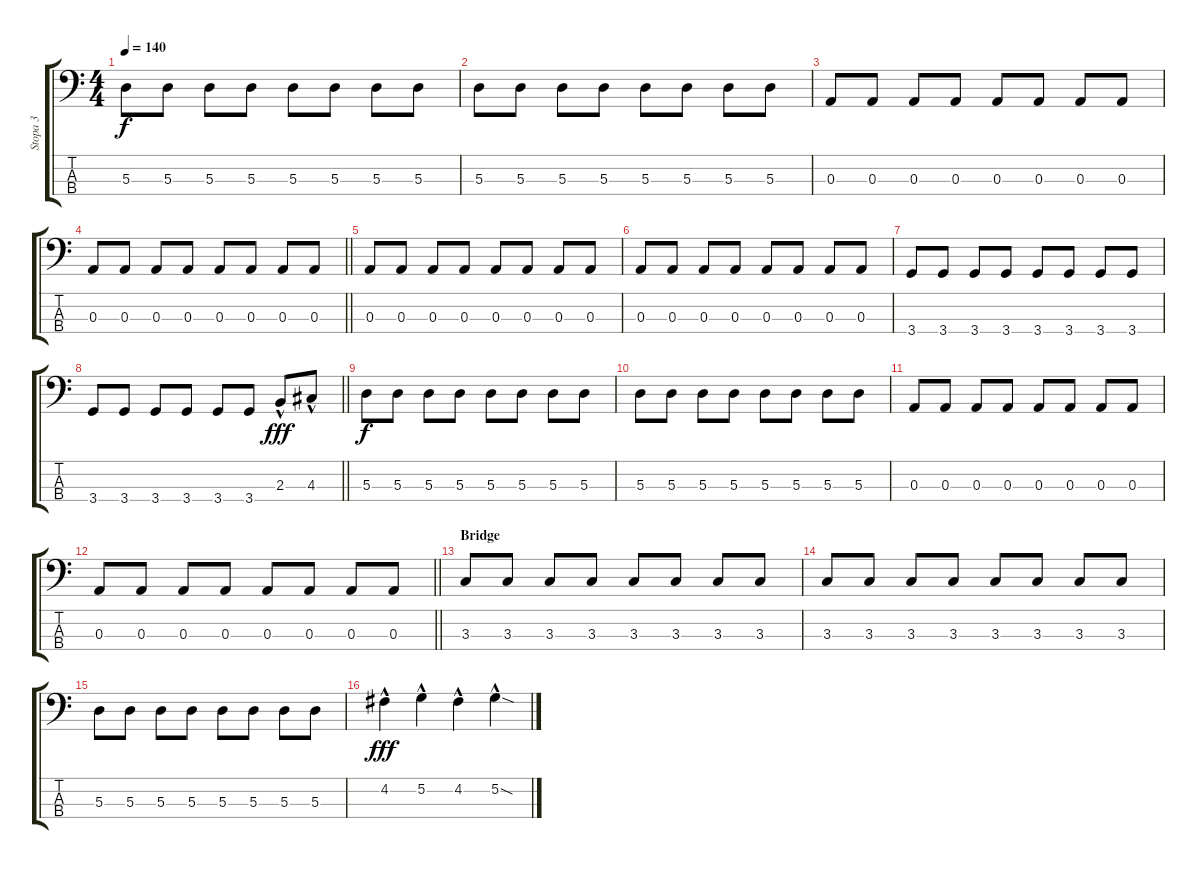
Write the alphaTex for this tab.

\track ("Stopa 3" "Stopa 3") {instrument electricbasspick}
\staff {score tabs}
\tuning (G2 D2 A1 E1) {hide}
\ts (4 4)
\tempo 140
\clef f4
\ks c
5.3.8{dy f} 5.3.8 5.3.8 5.3.8 5.3.8 5.3.8 5.3.8 5.3.8 |
5.3.8 5.3.8 5.3.8 5.3.8 5.3.8 5.3.8 5.3.8 5.3.8 |
0.3.8 0.3.8 0.3.8 0.3.8 0.3.8 0.3.8 0.3.8 0.3.8 |
\barLineRight lightlight
0.3.8 0.3.8 0.3.8 0.3.8 0.3.8 0.3.8 0.3.8 0.3.8 |
0.3.8 0.3.8 0.3.8 0.3.8 0.3.8 0.3.8 0.3.8 0.3.8 |
0.3.8 0.3.8 0.3.8 0.3.8 0.3.8 0.3.8 0.3.8 0.3.8 |
3.4.8 3.4.8 3.4.8 3.4.8 3.4.8 3.4.8 3.4.8 3.4.8 |
\barLineRight lightlight
3.4.8 3.4.8 3.4.8 3.4.8 3.4.8 3.4.8 2.3{hac}.8{dy fff} 4.3{hac}.8 |
5.3.8{dy f} 5.3.8 5.3.8 5.3.8 5.3.8 5.3.8 5.3.8 5.3.8 |
5.3.8 5.3.8 5.3.8 5.3.8 5.3.8 5.3.8 5.3.8 5.3.8 |
0.3.8 0.3.8 0.3.8 0.3.8 0.3.8 0.3.8 0.3.8 0.3.8 |
\barLineRight lightlight
0.3.8 0.3.8 0.3.8 0.3.8 0.3.8 0.3.8 0.3.8 0.3.8 |
\section ("" "Bridge")
3.3.8 3.3.8 3.3.8 3.3.8 3.3.8 3.3.8 3.3.8 3.3.8 |
3.3.8 3.3.8 3.3.8 3.3.8 3.3.8 3.3.8 3.3.8 3.3.8 |
5.3.8 5.3.8 5.3.8 5.3.8 5.3.8 5.3.8 5.3.8 5.3.8 |
4.2{hac}.4{dy fff} 5.2{hac}.4 4.2{hac}.4 5.2{sod hac}.4
